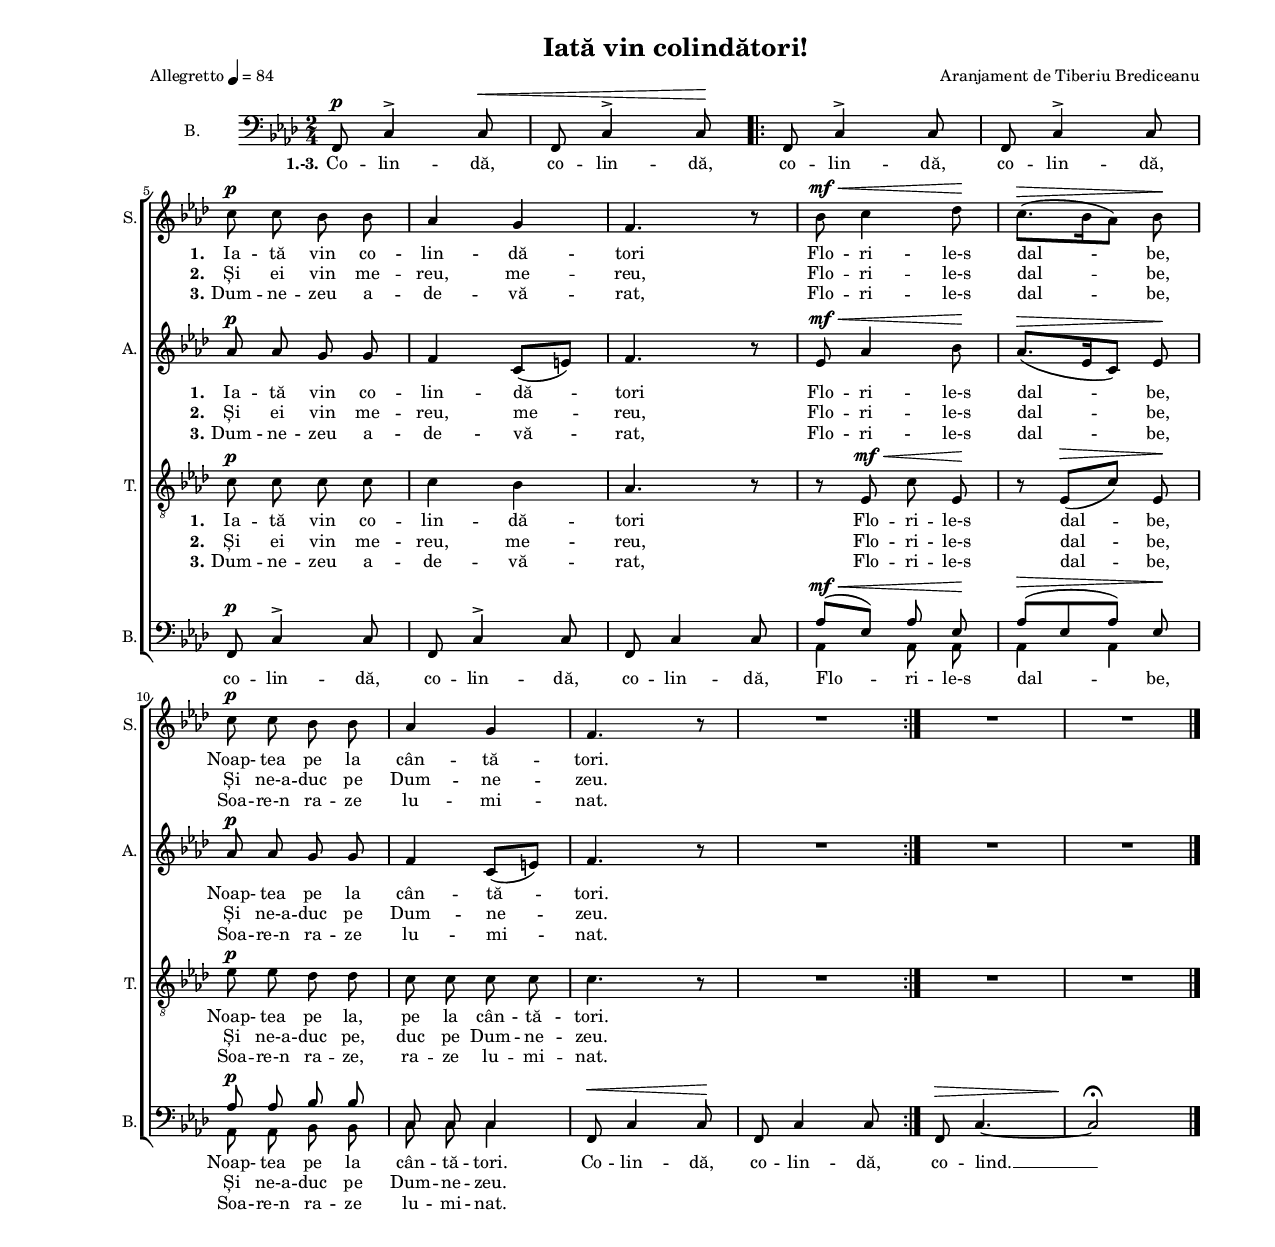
\version "2.19.80"

\paper {
  #(set-paper-size "letter")
  left-margin = 1\in
  line-width = 7\in
  top-margin = 0.5\in
  bottom-margin = 0.5\in
}

\header {
  title = "Iată vin colindători!"
  arranger = "Aranjament de Tiberiu Brediceanu"
  meter = \markup { Allegretto \note #"4" #1 = 84 }
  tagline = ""
}

#(set-global-staff-size 14)

global = {
  \override Score.VerticalAxisGroup.remove-first = ##t
  \set Staff.midiInstrument = "clarinet"
  \key f \minor
  \time 2/4
  \autoBeamOff
}

sopStanzaOne = \lyricmode {
  \set stanza = "1."
  Ia -- tă vin co -- lin -- dă -- tori
  Flo -- ri -- le-s dal -- be,
  Noap- tea pe la cân -- tă -- tori.
}

sopStanzaTwo = \lyricmode {
  \set stanza = "2."
  Și ei vin me -- reu, me -- reu,
  Flo -- ri -- le-s dal -- be,
  Și ne-a -- duc pe Dum -- ne -- zeu.
}

sopStanzaThree = \lyricmode {
  \set stanza = "3."
  Dum -- ne -- zeu a -- de -- vă -- rat,
  Flo -- ri -- le-s dal -- be,
  Soa -- re-n ra -- ze lu -- mi -- nat.
}

tenorStanzaOne = \lyricmode {
  \set stanza = "1."
  Ia -- tă vin co -- lin -- dă -- tori
  Flo -- ri -- le-s dal -- be,
  Noap- tea pe la, pe la cân -- tă -- tori.
}

tenorStanzaTwo = \lyricmode {
  \set stanza = "2."
  Și ei vin me -- reu, me -- reu,
  Flo -- ri -- le-s dal -- be,
  Și ne-a -- duc pe, duc pe Dum -- ne -- zeu.
}

tenorStanzaThree = \lyricmode {
  \set stanza = "3."
  Dum -- ne -- zeu a -- de -- vă -- rat,
  Flo -- ri -- le-s dal -- be,
  Soa -- re-n ra -- ze, ra -- ze lu -- mi -- nat.
}

bassStanzaOne = \lyricmode {
  \set stanza = "1.-3."
  Co -- lin -- dă, co -- lin -- dă, co -- lin -- dă, co -- lin -- dă,
  co -- lin -- dă, co -- lin -- dă, co -- lin -- dă,
  Flo -- ri -- le-s dal -- be,
  Noap- tea pe la cân -- tă -- tori.
  Co -- lin -- dă, co -- lin -- dă, co -- lind. __
}

bassStanzaTwo = \lyricmode {
  \skip 4 \skip 4 \skip 4 \skip 4 \skip 4 \skip 4 \skip 4 \skip 4 \skip 4
  \skip 4 \skip 4 \skip 4 \skip 4 \skip 4 \skip 4 \skip 4 \skip 4 \skip 4
  \skip 4 \skip 4 \skip 4 \skip 4 \skip 4 \skip 4 \skip 4 \skip 4
  Și ne-a -- duc pe Dum -- ne -- zeu.
}

bassStanzaThree = \lyricmode {
  \skip 4 \skip 4 \skip 4 \skip 4 \skip 4 \skip 4 \skip 4 \skip 4 \skip 4
  \skip 4 \skip 4 \skip 4 \skip 4 \skip 4 \skip 4 \skip 4 \skip 4 \skip 4
  \skip 4 \skip 4 \skip 4 \skip 4 \skip 4 \skip 4 \skip 4 \skip 4
  Soa -- re-n ra -- ze lu -- mi -- nat.
}

sopMusic = \transpose a f \relative c' {
  \set Staff.shortVocalName = "S."
  s2 s2
  \repeat volta 3 {
    s2 s2
    \break

    e'8^\p e8 d8 d8
    c4 b4
    a4. r8

    d8^\mf^\< e4 f8\!
    e8.([^\> d16 c8)] d8\!
    \break

    e8^\p e8 d8 d8
    c4 b4
    a4. r8

    R2
  }
  R2 R2
  \bar "|."
}

altoMusic = \transpose a f \relative c' {
  \set Staff.shortVocalName = "A."
  s2 s2

  \repeat volta 3 {
    s2 s2

    c'8^\p c8 b8 b8
    a4 e8([ gis8)]
    a4. r8

    g8^\mf^\< c4 d8\!
    c8.([^\> g16 e8)] g8\!

    c8^\p c8 b8 b8
    a4 e8([ gis8)]
    a4. r8

    R2
  }
  R2 R2
}

tenorMusic = \transpose a f \relative c' {
  \set Staff.shortVocalName = "T."
  s2 s2

  \repeat volta 3 {
    s2 s2

    e8^\p e8 e8 e8
    e4 d4
    c4. r8

    r8 g8^\mf^\< e'8 g,8\!
    r8 g8([^\> e'8)] g,8\!

    g'8^\p g8 f8 f8
    e8 e8 e8 e8
    e4. r8

    R2
  }
  R2 R2
}

bassMusic = \transpose a f \relative c' {
  \set Staff.vocalName = "B."
  \set Staff.shortVocalName = "B."
  a,8^\p e'4^\accent e8^\<
  a,8 e'4^\accent e8\!

  \repeat volta 3 {
    a,8 e'4^\accent e8
    a,8 e'4^\accent e8

    a,8^\p e'4^\accent e8
    a,8 e'4^\accent e8
    a,8 e'4 e8

    <<
      {
        \voiceOne
        c'8([^\mf^\< g8)] c8 g8\!
        c8([^\> g8 c8)] g8\!
        c8^\p c8 d8 d8
        e,8 e8 e4
      }
      \new Voice = "split" {
        \voiceTwo
        \autoBeamOff
        c4 c8 c8
        c4 c4
        c8 c8 d8 d8
        e8 e8 e4
      }
    >>
    \oneVoice

    a,8^\< e'4 e8\!
    a,8 e'4 e8
  }
  a,8^\> e'4.~
  e2\!^\fermata
}

myScore = \new Score <<
  \new ChoirStaff <<
    \new Staff \new Voice = "sopranos" { \global \sopMusic }
    \addlyrics { \sopStanzaOne }
    \addlyrics { \sopStanzaTwo }
    \addlyrics { \sopStanzaThree }

    \new Staff \new Voice = "altos" { \global \altoMusic }
    \addlyrics { \sopStanzaOne }
    \addlyrics { \sopStanzaTwo }
    \addlyrics { \sopStanzaThree }

    \new Staff <<
      \clef "G_8"
      \new Voice = "tenors" { \global \tenorMusic }
      \addlyrics { \tenorStanzaOne }
      \addlyrics { \tenorStanzaTwo }
      \addlyrics { \tenorStanzaThree }
    >>

    \new Staff <<
      \clef bass
      \new Voice = "basses" { \global \bassMusic }
      \addlyrics { \bassStanzaOne }
      \addlyrics { \bassStanzaTwo }
      \addlyrics { \bassStanzaThree }
    >>
  >>
>>

\score {
  \myScore
  \layout {
    \context {
      \Staff \RemoveEmptyStaves
    }
  }
}

midiOutput =
  \midi {
    \tempo 4 = 108
    }



\score {
  \unfoldRepeats
  \myScore
  \midi { \midiOutput }
}

\score {
  \unfoldRepeats
  \new Voice { \global \sopMusic }
  \midi { \midiOutput }
}

\score {
  \unfoldRepeats
  \new Voice { \global \altoMusic }
  \midi { \midiOutput }
}

\score {
  \unfoldRepeats
  \new Voice { \global \tenorMusic }
  \midi { \midiOutput }
}

\score {
  \unfoldRepeats
  \new Voice { \global \bassMusic }
  \midi { \midiOutput }
}
